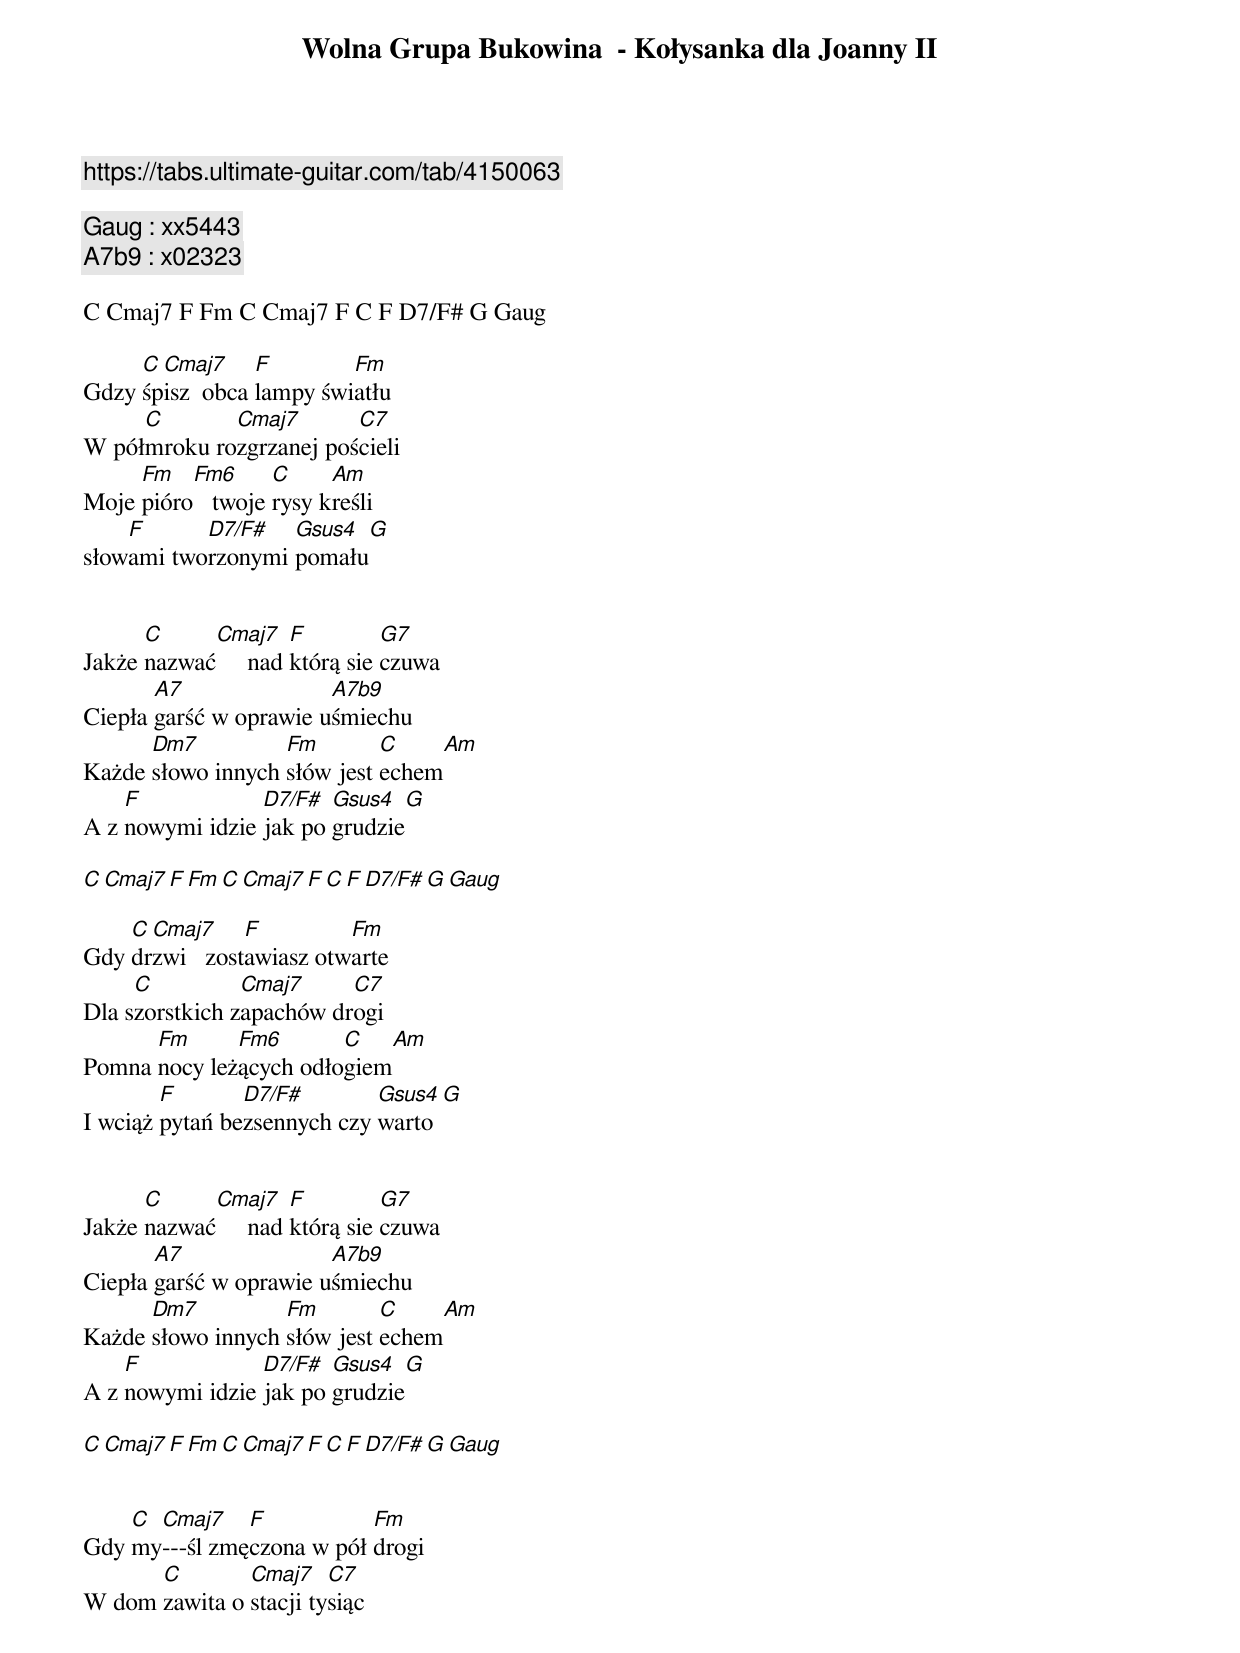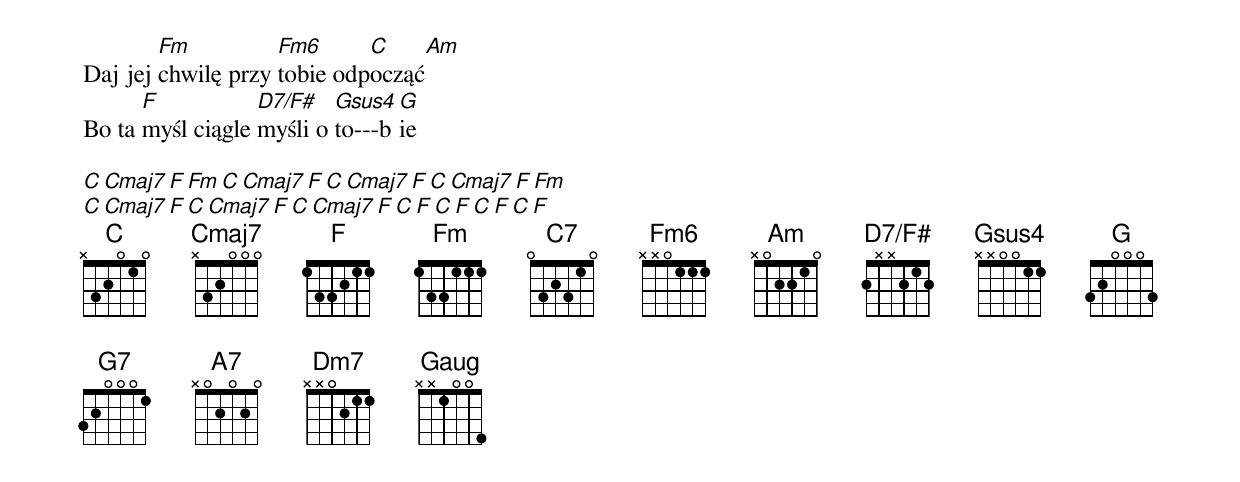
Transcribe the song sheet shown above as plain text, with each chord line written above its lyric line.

Wolna Grupa Bukowina  - Kołysanka dla Joanny II

https://tabs.ultimate-guitar.com/tab/4150063

D7/F#: 2xx212
Gaug : xx5443
A7b9 : x02323

C Cmaj7 F Fm C Cmaj7 F C F D7/F# G Gaug

     C Cmaj7     F        Fm
Gdzy śpisz  obca lampy światłu
     C       Cmaj7       C7
W półmroku rozgrzanej pościeli
     Fm   Fm6      C     Am
Moje pióro   twoje rysy kreśli
    F      D7/F#   Gsus4  G
słowami tworzonymi pomału


      C     Cmaj7    F         G7
Jakże nazwać     nad którą sie czuwa
       A7               A7b9
Ciepła garść w oprawie uśmiechu
      Dm7          Fm        C     Am
Każde słowo innych słów jest echem
    F            D7/F#  Gsus4   G
A z nowymi idzie jak po grudzie

C Cmaj7 F Fm C Cmaj7 F C F D7/F# G Gaug

    C Cmaj7     F         Fm
Gdy drzwi   zostawiasz otwarte
     C          Cmaj7     C7
Dla szorstkich zapachów drogi
      Fm      Fm6       C    Am
Pomna nocy leżących odłogiem
        F       D7/F#        Gsus4 G
I wciąż pytań bezsennych czy warto


      C     Cmaj7    F         G7
Jakże nazwać     nad którą sie czuwa
       A7               A7b9
Ciepła garść w oprawie uśmiechu
      Dm7          Fm        C     Am
Każde słowo innych słów jest echem
    F            D7/F#  Gsus4   G
A z nowymi idzie jak po grudzie

C Cmaj7 F Fm C Cmaj7 F C F D7/F# G Gaug


    C Cmaj7    F           Fm
Gdy my---śl zmęczona w pół drogi
      C        Cmaj7    C7
W dom zawita o stacji tysiąc
        Fm          Fm6      C     Am
Daj jej chwilę przy tobie odpocząć
      F           D7/F#   Gsus4 G
Bo ta myśl ciągle myśli o to---bie

C Cmaj7 F Fm C Cmaj7 F C Cmaj7 F C Cmaj7 F Fm
C Cmaj7 F C Cmaj7 F C Cmaj7 F C F C F C F C F
